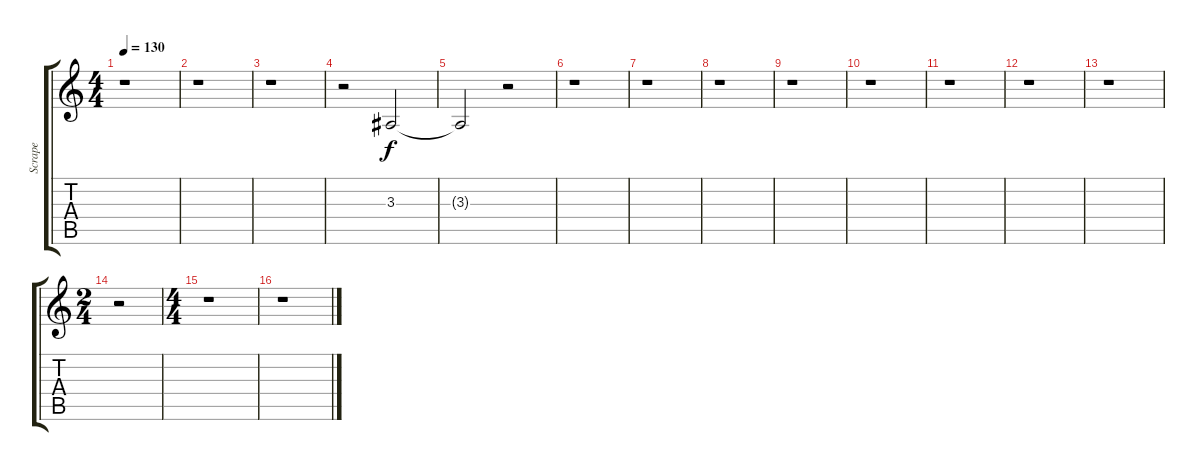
\track ("Scrape" "Scrape") {instrument guitarfretnoise}
\staff {score tabs}
\tuning (E4 B3 G3 D3 A2 E2) {hide}
\ts (4 4)
\tempo 130
\clef g2
\ks c
r.1{dy f} |
r.1 |
r.1 |
r.2 3.3.2 |
3.3{t}.2 r.2 |
r.1 |
r.1 |
r.1 |
r.1 |
r.1 |
r.1 |
r.1 |
r.1 |
\ts (2 4)
r.2 |
\ts (4 4)
r.1 |
r.1
